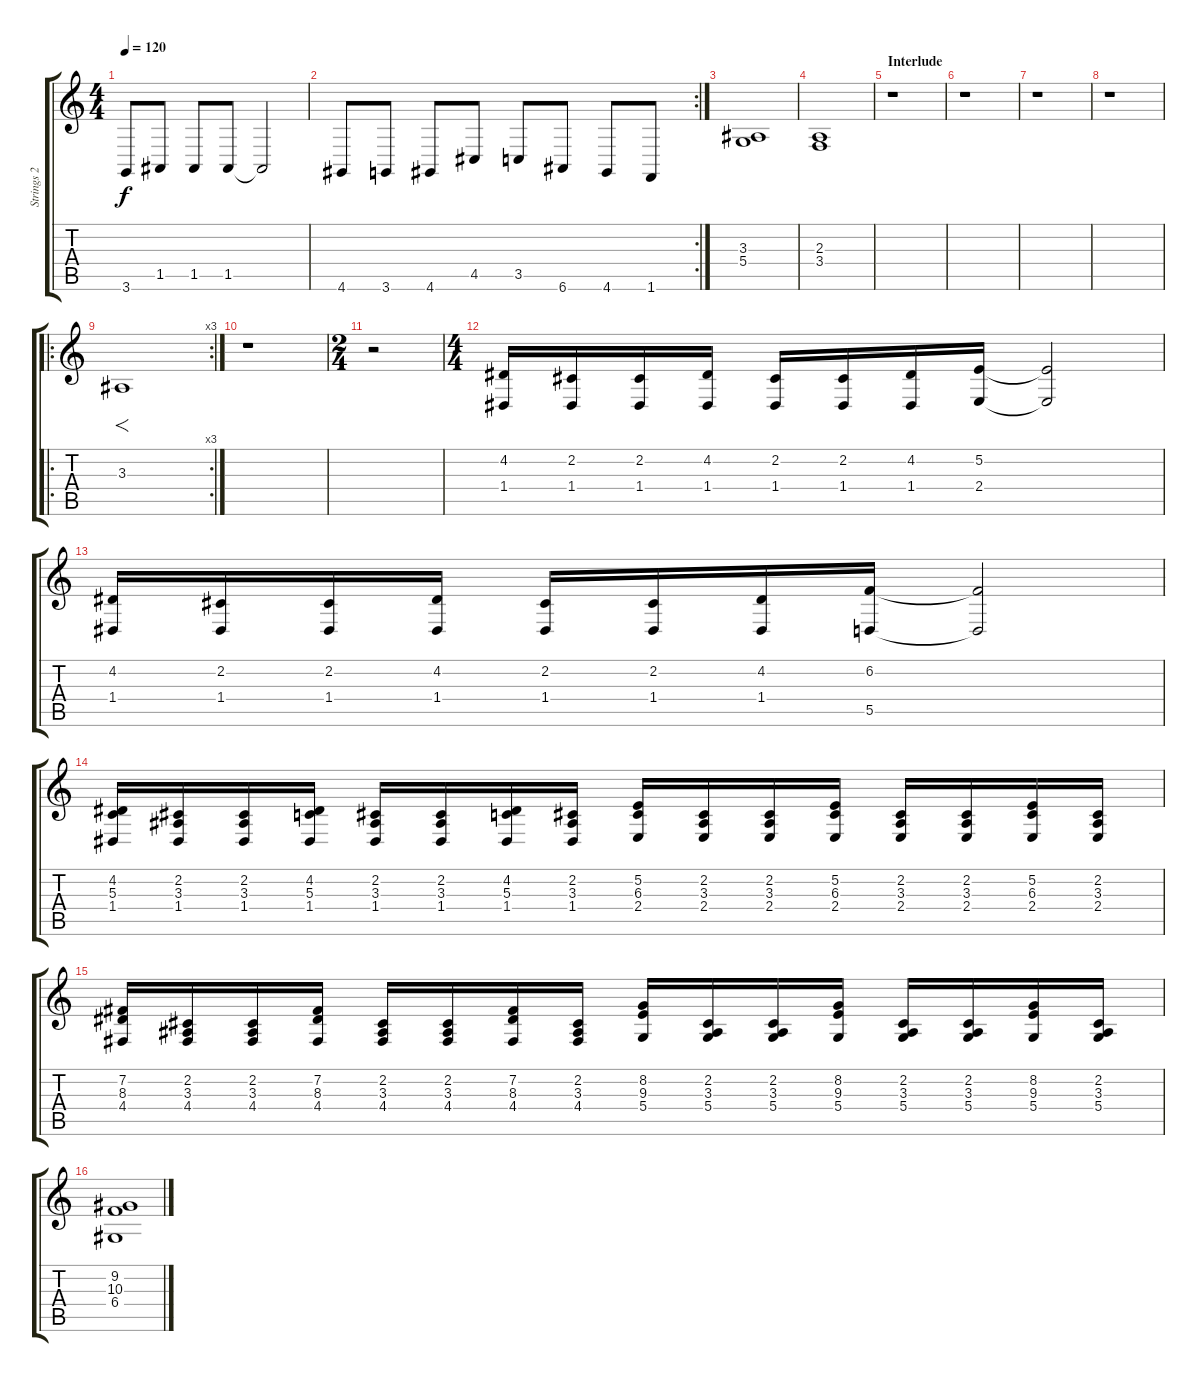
\track ("Strings 2" "Strings 2") {instrument stringensemble1}
\staff {score tabs}
\tuning (E4 B3 G3 D3 A2 E2) {hide}
\ts (4 4)
\tempo 120
\clef g2
\ks c
3.6.8{dy f} 1.5.8 1.5.8 1.5.8 1.5{t}.2 |
\rc 2
4.6.8 3.6.8 4.6.8 4.5.8 3.5.8 6.6.8 4.6.8 1.6.8 |
(3.3 5.4).1 |
(2.3 3.4).1 |
\section ("" "Interlude")
r.1 |
r.1 |
r.1 |
r.1 |
\ro
\rc 3
3.3.1{f} |
r.1 |
\ts (2 4)
r.2 |
\ts (4 4)
(4.2 1.4).16 (2.2 1.4).16 (2.2 1.4).16 (4.2 1.4).16 (2.2 1.4).16 (2.2 1.4).16 (4.2 1.4).16 (5.2 2.4).16 (5.2{t} 2.4{t}).2 |
(4.2 1.4).16 (2.2 1.4).16 (2.2 1.4).16 (4.2 1.4).16 (2.2 1.4).16 (2.2 1.4).16 (4.2 1.4).16 (6.2 5.5).16 (6.2{t} 5.5{t}).2 |
(4.2 5.3 1.4).16 (2.2 3.3 1.4).16 (2.2 3.3 1.4).16 (4.2 5.3 1.4).16 (2.2 3.3 1.4).16 (2.2 3.3 1.4).16 (4.2 5.3 1.4).16 (2.2 3.3 1.4).16 (5.2 6.3 2.4).16 (2.2 3.3 2.4).16 (2.2 3.3 2.4).16 (5.2 6.3 2.4).16 (2.2 3.3 2.4).16 (2.2 3.3 2.4).16 (5.2 6.3 2.4).16 (2.2 3.3 2.4).16 |
(7.2 8.3 4.4).16 (2.2 3.3 4.4).16 (2.2 3.3 4.4).16 (7.2 8.3 4.4).16 (2.2 3.3 4.4).16 (2.2 3.3 4.4).16 (7.2 8.3 4.4).16 (2.2 3.3 4.4).16 (8.2 9.3 5.4).16 (2.2 3.3 5.4).16 (2.2 3.3 5.4).16 (8.2 9.3 5.4).16 (2.2 3.3 5.4).16 (2.2 3.3 5.4).16 (8.2 9.3 5.4).16 (2.2 3.3 5.4).16 |
(9.2 10.3 6.4).1
